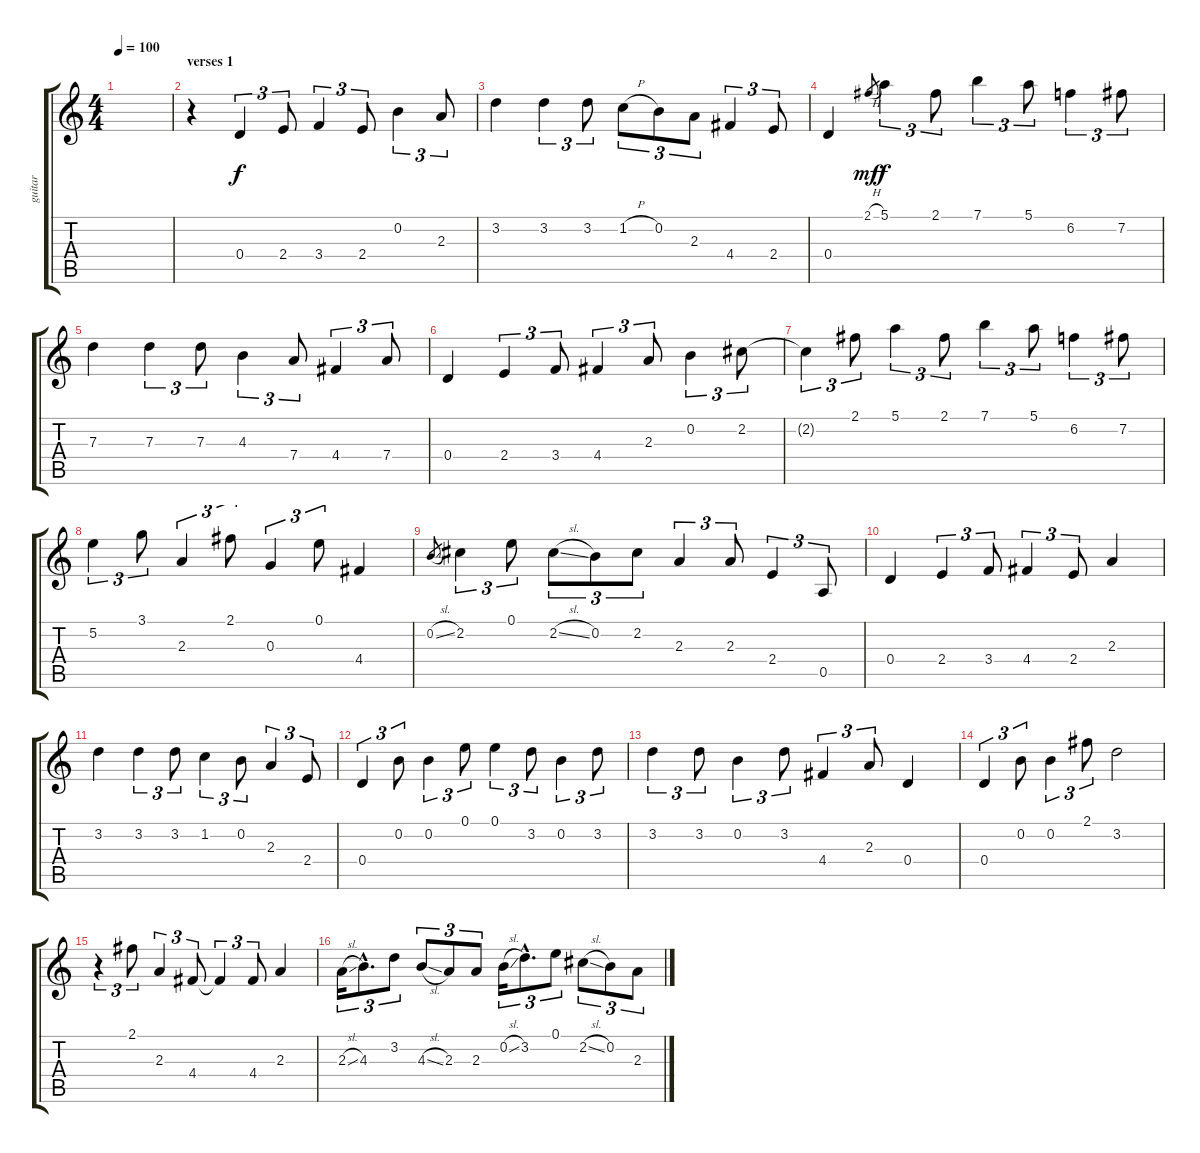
\track ("guitar" "guitar") {instrument acousticguitarsteel}
\staff {score tabs}
\tuning (E4 B3 G3 D3 A2 E2) {hide}
\ts (4 4)
\tempo 100
\clef g2
\ks c
|
\section ("" "verses 1")
r.4 0.4.4{tu (3 2)} 2.4.8{tu (3 2)} 3.4.4{tu (3 2)} 2.4.8{tu (3 2)} 0.2.4{tu (3 2)} 2.3.8{tu (3 2)} |
3.2.4 3.2.4{tu (3 2)} 3.2.8{tu (3 2)} 1.2{h}.8{tu (3 2)} 0.2.8{tu (3 2)} 2.3.8{tu (3 2)} 4.4.4{tu (3 2)} 2.4.8{tu (3 2)} |
0.4.4 2.1{h}.8{gr dy mf} 5.1.4{tu (3 2) dy f} 2.1.8{tu (3 2)} 7.1.4{tu (3 2)} 5.1.8{tu (3 2)} 6.2.4{tu (3 2)} 7.2.8{tu (3 2)} |
7.3.4 7.3.4{tu (3 2)} 7.3.8{tu (3 2)} 4.3.4{tu (3 2)} 7.4.8{tu (3 2)} 4.4.4{tu (3 2)} 7.4.8{tu (3 2)} |
0.4.4 2.4.4{tu (3 2)} 3.4.8{tu (3 2)} 4.4.4{tu (3 2)} 2.3.8{tu (3 2)} 0.2.4{tu (3 2)} 2.2.8{tu (3 2)} |
2.2{t}.4{tu (3 2)} 2.1.8{tu (3 2)} 5.1.4{tu (3 2)} 2.1.8{tu (3 2)} 7.1.4{tu (3 2)} 5.1.8{tu (3 2)} 6.2.4{tu (3 2)} 7.2.8{tu (3 2)} |
5.2.4{tu (3 2)} 3.1.8{tu (3 2)} 2.3.4{tu (3 2)} 2.1.8{tu (3 2)} 0.3.4{tu (3 2)} 0.1.8{tu (3 2)} 4.4.4 |
0.2{sl}.8{gr} 2.2.4{tu (3 2)} 0.1.8{tu (3 2)} 2.2{sl}.8{tu (3 2)} 0.2.8{tu (3 2)} 2.2.8{tu (3 2)} 2.3.4{tu (3 2)} 2.3.8{tu (3 2)} 2.4.4{tu (3 2)} 0.5.8{tu (3 2)} |
0.4.4 2.4.4{tu (3 2)} 3.4.8{tu (3 2)} 4.4.4{tu (3 2)} 2.4.8{tu (3 2)} 2.3.4 |
3.2.4 3.2.4{tu (3 2)} 3.2.8{tu (3 2)} 1.2.4{tu (3 2)} 0.2.8{tu (3 2)} 2.3.4{tu (3 2)} 2.4.8{tu (3 2)} |
0.4.4{tu (3 2)} 0.2.8{tu (3 2)} 0.2.4{tu (3 2)} 0.1.8{tu (3 2)} 0.1.4{tu (3 2)} 3.2.8{tu (3 2)} 0.2.4{tu (3 2)} 3.2.8{tu (3 2)} |
3.2.4{tu (3 2)} 3.2.8{tu (3 2)} 0.2.4{tu (3 2)} 3.2.8{tu (3 2)} 4.4.4{tu (3 2)} 2.3.8{tu (3 2)} 0.4.4 |
0.4.4{tu (3 2)} 0.2.8{tu (3 2)} 0.2.4{tu (3 2)} 2.1.8{tu (3 2)} 3.2.2 |
r.4{tu (3 2)} 2.1.8{tu (3 2)} 2.3.4{tu (3 2)} 4.4.8{tu (3 2)} 4.4{t}.4{tu (3 2)} 4.4.8{tu (3 2)} 2.3.4 |
2.3{sl}.16{tu (3 2)} 4.3{hac}.8{d tu (3 2)} 3.2.8{tu (3 2)} 4.3{sl}.8{tu (3 2)} 2.3.8{tu (3 2)} 2.3.8{tu (3 2)} 0.2{sl}.16{tu (3 2)} 3.2{hac}.8{d tu (3 2)} 0.1.8{tu (3 2)} 2.2{sl}.8{tu (3 2)} 0.2.8{tu (3 2)} 2.3.8{tu (3 2)}
